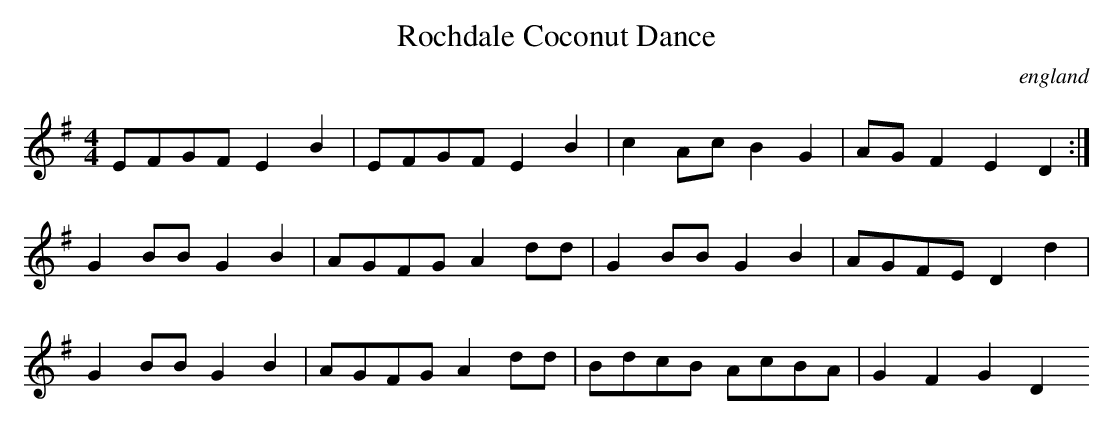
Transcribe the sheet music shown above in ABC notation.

X:1
T:Rochdale Coconut Dance
O:england
M:4/4
L:1/8
K:G
EFGF E2B2|EFGF E2B2|c2Ac B2G2|AG F2E2D2:|
G2BB G2B2|AGFG A2dd|G2BB G2B2|AGFE D2d2|
G2BB G2B2|AGFG A2dd|BdcB AcBA|G2F2G2D2
